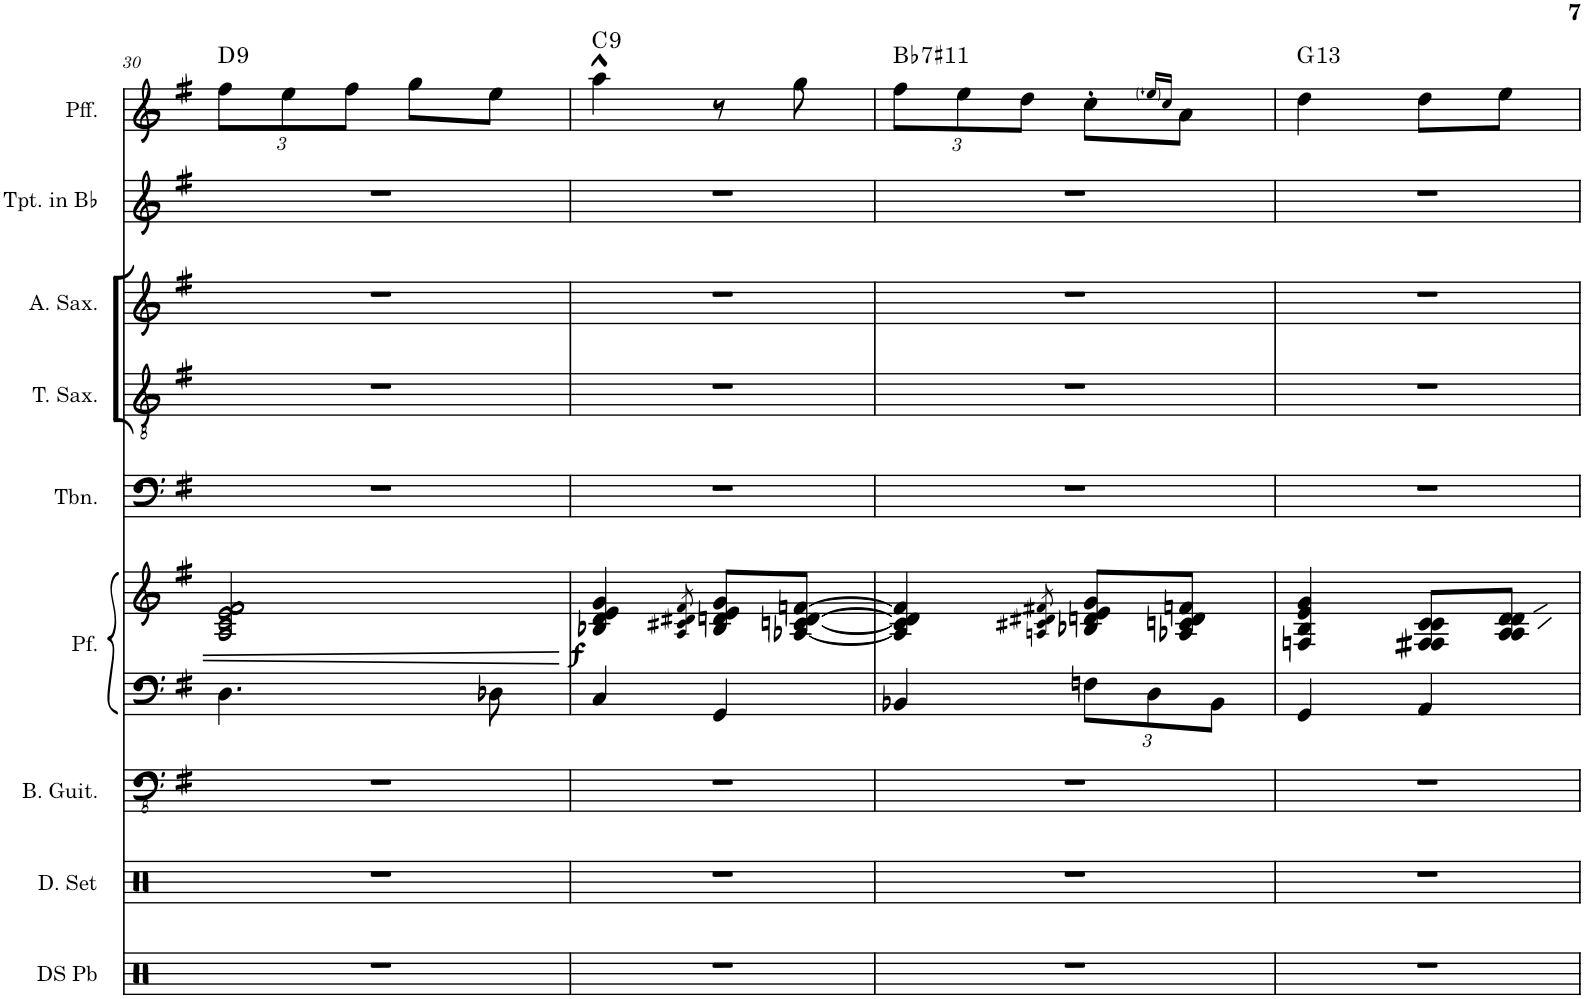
**kern	**kern	**kern	**kern	**kern	**dynam	**kern	**kern	**kern	**kern	**kern	**harte
*part9	*part8	*part7	*part6	*part6	*part6	*part5	*part4	*part3	*part2	*part1	*part1
*staff10	*staff9	*staff8	*staff7	*staff6	*staff6/7	*staff5	*staff4	*staff3	*staff2	*staff1	*
*I"Drumset (playback)	*I"Drumset	*I"Bass Guitar	*I"Piano	*	*	*I"Trombone	*I"Tenor Saxophone	*I"Alto Saxophone	*I"Trumpet in Bb	*I"Piffero	*
*I'DS Pb	*I'D. Set	*I'B. Guit.	*	*	*	*I'Tbn.	*I'T. Sax.	*I'A. Sax.	*I'Tpt. in Bb	*I'Pff.	*
!!LO:PB:g=z
*clefX	*clefX	*clefFv4	*clefF4	*clefG2	*	*clefF4	*clefGv2	*clefG2	*clefG2	*clefG2	*
*	*	*	*	*	*	*	*Trd8c14	*Trd5c9	*Trd1c2	*	*
*k[]	*k[]	*k[f#]	*k[f#]	*k[f#]	*	*k[f#]	*k[f#]	*k[f#]	*k[f#]	*k[f#]	*
*M2/4	*M2/4	*M2/4	*M2/4	*M2/4	*	*M2/4	*M2/4	*M2/4	*M2/4	*M2/4	*
*	*	*	*	*	*	*	*	*	*	*Xbrackettup	*
=30	=30	=30	=30	=30	=30	=30	=30	=30	=30	=30	=30
!	!	!	!	!	!	!	!	!	!	!	!LO:H:kt=9
2r	2r	2r	4.D\	2A/ 2c/ 2e/ 2f#/	.	2r	2r	2r	2r	12ff#\L	D:9
.	.	.	.	.	.	.	.	.	.	12ee\	.
.	.	.	.	.	.	.	.	.	.	12ff#\J	.
.	.	.	.	.	.	.	.	.	.	8gg\L	.
.	.	.	8D-X\	.	.	.	.	.	.	8ee\J	.
=31	=31	=31	=31	=31	=31	=31	=31	=31	=31	=31	=31
!	!	!	!	!	!LO:DY:b	!	!	!	!	!	!LO:H:kt=9
2r	2r	2r	4C/	4B-X/ 4d/ 4e/ 4g/	f	2r	2r	2r	2r	4aa^^\	C:9
.	.	.	.	8qA/ 8qc#X/ 8qd#X/ 8qf#/	.	.	.	.	.	.	.
.	.	.	4GG/	8B-/ 8dn/ 8e/ 8g/L	.	.	.	.	.	8r	.
.	.	.	.	[8A-X/ [8cn/ [8d/ [8fn/J	.	.	.	.	.	8gg\	.
=32	=32	=32	=32	=32	=32	=32	=32	=32	=32	=32	=32
!	!	!	!	!	!	!	!	!	!	!	!LO:H:kt=7
2r	2r	2r	4BB-X/	4A-/] 4c/] 4d/] 4f/]	.	2r	2r	2r	2r	12ff#\L	Bb:7(#11)
.	.	.	.	.	.	.	.	.	.	12ee\	.
.	.	.	.	.	.	.	.	.	.	12dd\J	.
.	.	.	.	8qAn/ 8qc#X/ 8qd#X/ 8qf#X/	.	.	.	.	.	.	.
*	*	*	*Xbrackettup	*	*	*	*	*	*	*	*
.	.	.	12Fn\L	8B-X/ 8dn/ 8e/ 8g/L	.	.	.	.	.	8cc'\L	.
.	.	.	12D\	.	.	.	.	.	.	.	.
.	.	.	.	.	.	.	.	.	.	16qeeni/LL	.
.	.	.	.	.	.	.	.	.	.	16qcc/JJ	.
.	.	.	.	8A-X/ 8cn/ 8d/ 8fn/J	.	.	.	.	.	8a\J	.
.	.	.	12BB-\J	.	.	.	.	.	.	.	.
=33	=33	=33	=33	=33	=33	=33	=33	=33	=33	=33	=33
!	!	!	!	!	!	!	!	!	!	!	!LO:H:kt=13
2r	2r	2r	4GG/	4Fn/ 4B/ 4e/ 4g/	.	2r	2r	2r	2r	4dd\	G:9(11,13)
.	.	.	4AA/	8F#X/ 8F#/ 8c/ 8c/L	.	.	.	.	.	8dd\L	.
.	.	.	.	8A/ 8A/ 8d/ 8d/J	.	.	.	.	.	8ee\J	.
=	=	=	=	=	=	=	=	=	=	=	=
*-	*-	*-	*-	*-	*-	*-	*-	*-	*-	*-	*-
